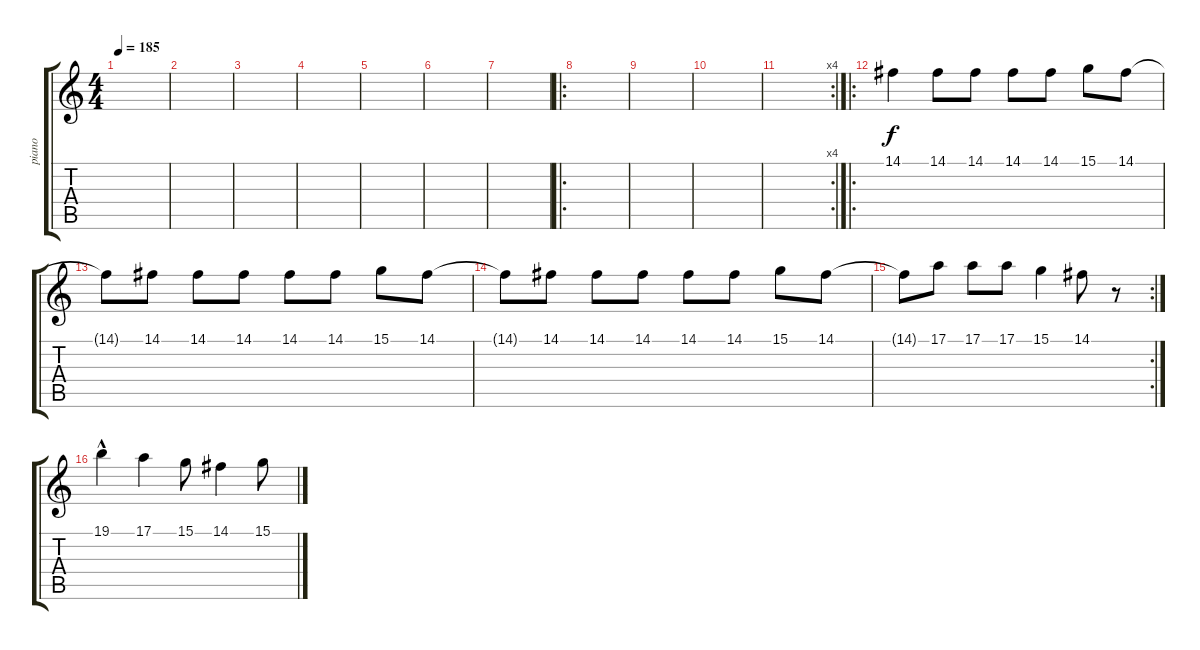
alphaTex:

\track ("piano" "piano") {instrument acousticgrandpiano}
\staff {score tabs}
\tuning (E4 B3 G3 D3 A2 E2) {hide}
\ts (4 4)
\tempo 185
\clef g2
\ks c
|
|
|
|
|
|
|
\ro
|
|
|
\rc 4
|
\ro
14.1.4 14.1.8 14.1.8 14.1.8 14.1.8 15.1.8 14.1.8 |
14.1{t}.8 14.1.8 14.1.8 14.1.8 14.1.8 14.1.8 15.1.8 14.1.8 |
14.1{t}.8 14.1.8 14.1.8 14.1.8 14.1.8 14.1.8 15.1.8 14.1.8 |
\rc 2
14.1{t}.8 17.1.8 17.1.8 17.1.8 15.1.4 14.1.8 r.8 |
19.1{hac}.4 17.1.4 15.1.8 14.1.4 15.1.8
